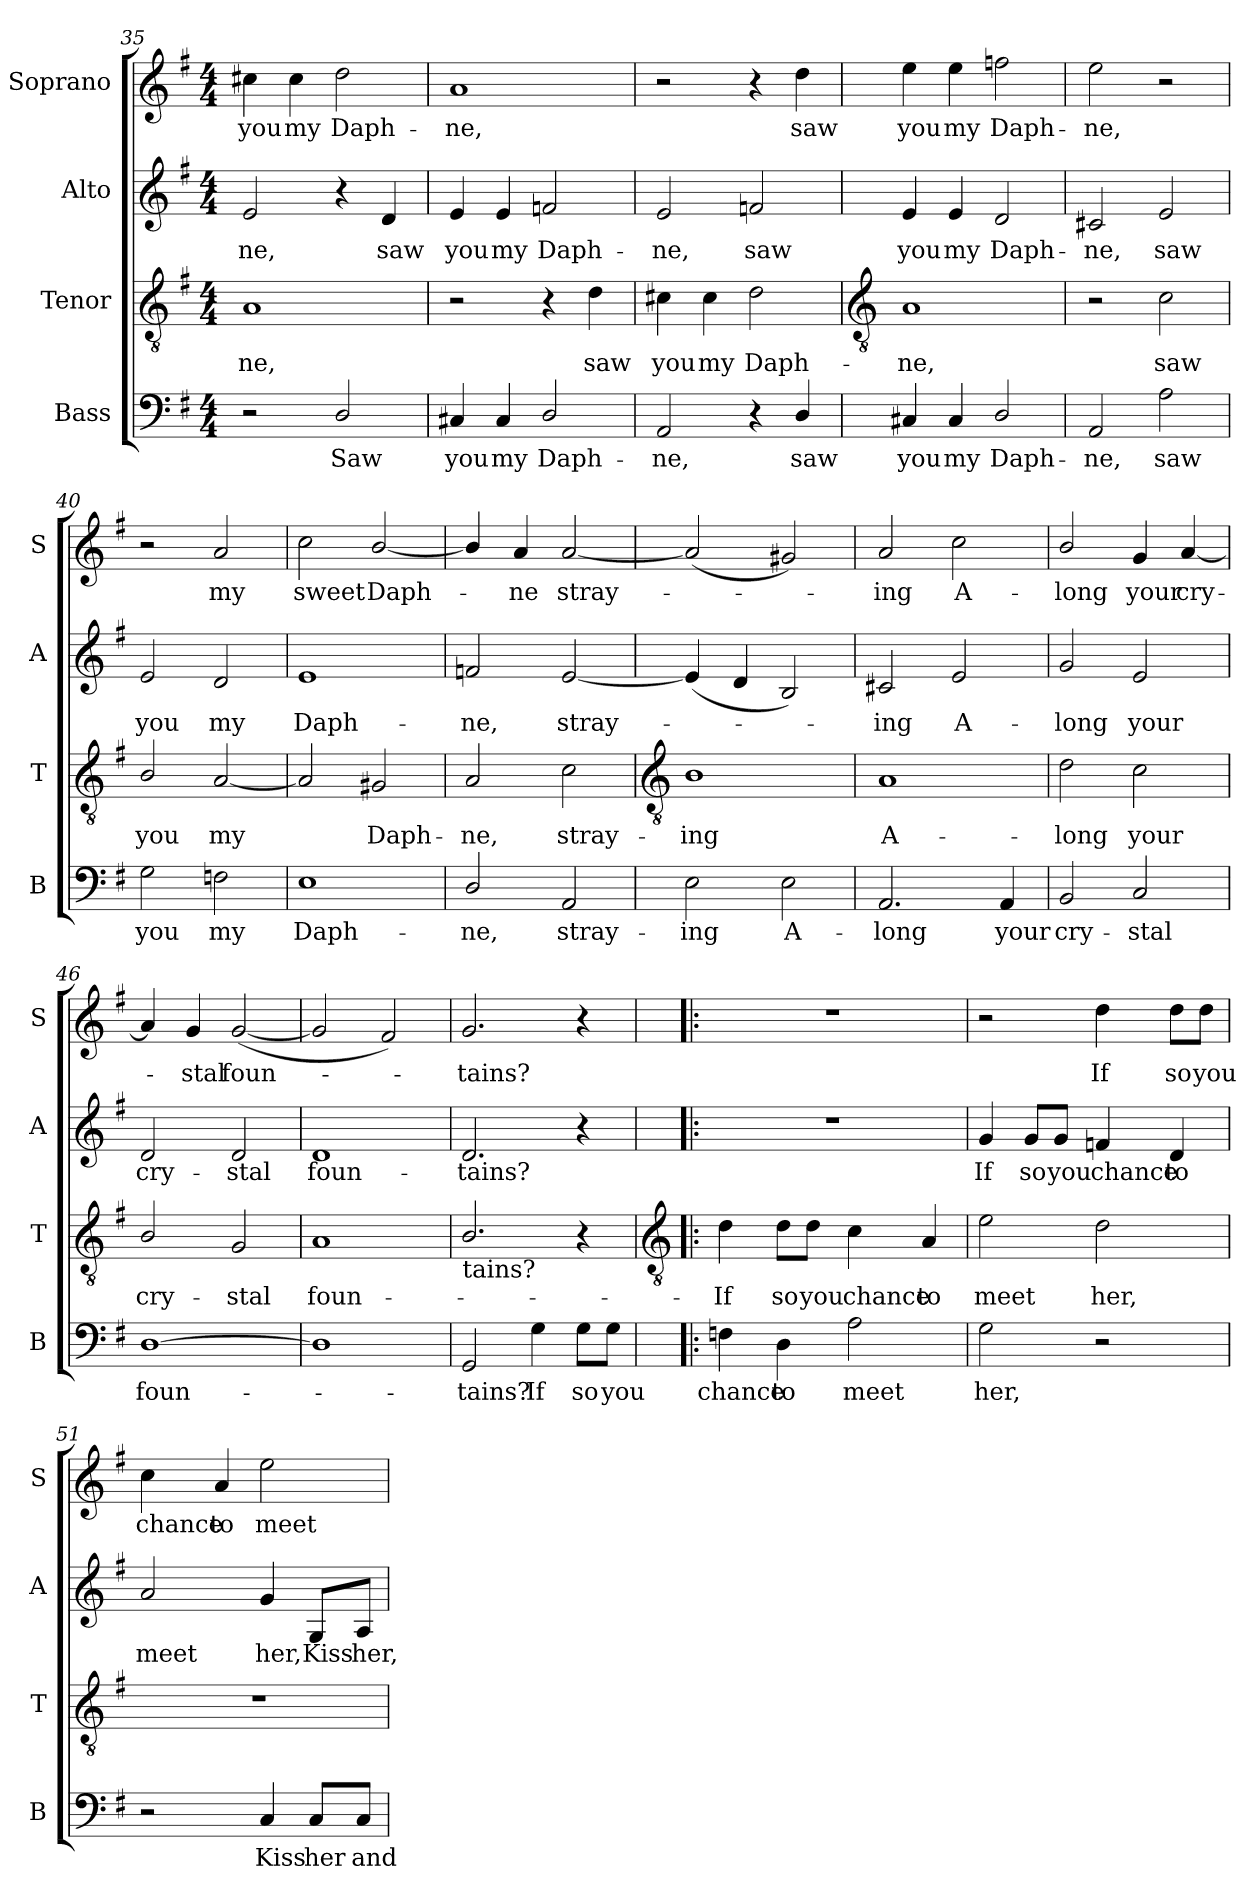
**kern	**text	**kern	**text	**kern	**text	**kern	**text
*part4	*part4	*part3	*part3	*part2	*part2	*part1	*part1
*staff4	*staff4	*staff3	*staff3	*staff2	*staff2	*staff1	*staff1
*I"Bass	*	*I"Tenor	*	*I"Alto	*	*I"Soprano	*
*I'B	*	*I'T	*	*I'A	*	*I'S	*
*clefF4	*	*clefGv2	*	*clefG2	*	*clefG2	*
*k[f#]	*	*k[f#]	*	*k[f#]	*	*k[f#]	*
*G:	*	*G:	*	*G:	*	*G:	*
*M4/4	*	*M4/4	*	*M4/4	*	*M4/4	*
=35	=35	=35	=35	=35	=35	=35	=35
!	!	!	!LO:LY:b	!	!LO:LY:b	!	!LO:LY:b
2r	.	1A	-ne,	2e	-ne,	4cc#X	you
!	!	!	!	!	!	!	!LO:LY:b
.	.	.	.	.	.	4cc#	my
!	!LO:LY:b	!	!	!	!	!	!LO:LY:b
2D/	Saw	.	.	4r	.	2dd	Daph-
!	!	!	!	!	!LO:LY:b	!	!
.	.	.	.	4d	saw	.	.
=36	=36	=36	=36	=36	=36	=36	=36
!	!LO:LY:b	!	!	!	!LO:LY:b	!	!LO:LY:b
4C#X	you	2r	.	4e	you	1a	-ne,
!	!LO:LY:b	!	!	!	!LO:LY:b	!	!
4C#	my	.	.	4e	my	.	.
!	!LO:LY:b	!	!	!	!LO:LY:b	!	!
2D/	Daph-	4r	.	2fn	Daph-	.	.
!	!	!	!LO:LY:b	!	!	!	!
.	.	4d	saw	.	.	.	.
=37	=37	=37	=37	=37	=37	=37	=37
!	!LO:LY:b	!	!LO:LY:b	!	!LO:LY:b	!	!
2AA	-ne,	4c#X	you	2e	-ne,	2r	.
!	!	!	!LO:LY:b	!	!	!	!
.	.	4c#	my	.	.	.	.
!	!	!	!LO:LY:b	!	!LO:LY:b	!	!
4r	.	2d	Daph-	2fn	saw	4r	.
!	!LO:LY:b	!	!	!	!	!	!LO:LY:b
4D/	saw	.	.	.	.	4dd	saw
!!LO:LB:g=z
=38	=38	=38	=38	=38	=38	=38	=38
*	*	*clefGv2	*	*	*	*	*
!	!LO:LY:b	!	!LO:LY:b	!	!LO:LY:b	!	!LO:LY:b
4C#X	you	1A	-ne,	4e	you	4ee	you
!	!LO:LY:b	!	!	!	!LO:LY:b	!	!LO:LY:b
4C#	my	.	.	4e	my	4ee	my
!	!LO:LY:b	!	!	!	!LO:LY:b	!	!LO:LY:b
2D/	Daph-	.	.	2d	Daph-	2ffn	Daph-
=39	=39	=39	=39	=39	=39	=39	=39
!	!LO:LY:b	!	!	!	!LO:LY:b	!	!LO:LY:b
2AA	-ne,	2r	.	2c#X	-ne,	2ee	-ne,
!	!LO:LY:b	!	!LO:LY:b	!	!LO:LY:b	!	!
2A	saw	2c	saw	2e	saw	2r	.
=40	=40	=40	=40	=40	=40	=40	=40
!	!LO:LY:b	!	!LO:LY:b	!	!LO:LY:b	!	!
2G	you	2B/	you	2e	you	2r	.
!	!LO:LY:b	!	!LO:LY:b	!	!LO:LY:b	!	!LO:LY:b
2Fn	my	[2A	my	2d	my	2a	my
=41	=41	=41	=41	=41	=41	=41	=41
!	!LO:LY:b	!	!	!	!LO:LY:b	!	!LO:LY:b
1E	Daph-	2A]	.	1e	Daph-	2cc	sweet
!	!	!	!LO:LY:b	!	!	!	!LO:LY:b
.	.	2G#X	Daph-	.	.	[2b/	Daph-
=42	=42	=42	=42	=42	=42	=42	=42
!	!LO:LY:b	!	!LO:LY:b	!	!LO:LY:b	!	!
2D/	-ne,	2A	-ne,	2fn	-ne,	4b/]	.
!	!	!	!	!	!	!	!LO:LY:b
.	.	.	.	.	.	4a	ne
!	!LO:LY:b	!	!LO:LY:b	!	!LO:LY:b	!	!LO:LY:b
2AA	stray-	2c	stray-	[2e	stray-	[2a	stray-
!!LO:LB:g=z
=43	=43	=43	=43	=43	=43	=43	=43
*	*	*clefGv2	*	*	*	*	*
!	!LO:LY:b	!	!LO:LY:b	!	!	!	!
2E	-ing	1B	-ing	(<4e]	.	(<2a]	.
.	.	.	.	4d	.	.	.
!	!LO:LY:b	!	!	!	!	!	!
2E	A-	.	.	2B)	.	2g#X)	.
=44	=44	=44	=44	=44	=44	=44	=44
!	!LO:LY:b	!	!LO:LY:b	!	!LO:LY:b	!	!LO:LY:b
2.AA	-long	1A	A-	2c#X	ing	2a	ing
!	!	!	!	!	!LO:LY:b	!	!LO:LY:b
.	.	.	.	2e	A-	2cc	A-
!	!LO:LY:b	!	!	!	!	!	!
4AA	your	.	.	.	.	.	.
=45	=45	=45	=45	=45	=45	=45	=45
!	!LO:LY:b	!	!LO:LY:b	!	!LO:LY:b	!	!LO:LY:b
2BB	cry-	2d	-long	2g	-long	2b/	-long
!	!LO:LY:b	!	!LO:LY:b	!	!LO:LY:b	!	!LO:LY:b
2C	-stal	2c	your	2e	your	4g	your
!	!	!	!	!	!	!	!LO:LY:b
.	.	.	.	.	.	[4a	cry-
=46	=46	=46	=46	=46	=46	=46	=46
!	!LO:LY:b	!	!LO:LY:b	!	!LO:LY:b	!	!
[1D	foun-	2B/	cry-	2d	cry-	4a]	.
!	!	!	!	!	!	!	!LO:LY:b
.	.	.	.	.	.	4g	stal
!	!	!	!LO:LY:b	!	!LO:LY:b	!	!LO:LY:b
.	.	2G	-stal	2d	-stal	(<[2g	foun-
=47	=47	=47	=47	=47	=47	=47	=47
!	!	!	!LO:LY:b	!	!LO:LY:b	!	!
1D]	.	1A	foun-	1d	foun-	2g]	.
.	.	.	.	.	.	2f#)	.
=48	=48	=48	=48	=48	=48	=48	=48
!	!	!LO:TX:b:t=tains?	!	!	!	!	!
!	!LO:LY:b	!	!	!	!LO:LY:b	!	!LO:LY:b
2GG	tains?	2.B/	.	2.d	-tains?	2.g	tains?
!	!LO:LY:b	!	!	!	!	!	!
4G	If	.	.	.	.	.	.
!	!LO:LY:b	!	!	!	!	!	!
8G\L	so	4r	.	4r	.	4r	.
!	!LO:LY:b	!	!	!	!	!	!
8G\J	you	.	.	.	.	.	.
!!LO:LB:g=z
=49!|:	=49!|:	=49!|:	=49!|:	=49!|:	=49!|:	=49!|:	=49!|:
*	*	*clefGv2	*	*	*	*	*
!	!LO:LY:b	!	!LO:LY:b	!	!	!	!
4Fn	chance	4d	-If	1r	.	1r	.
!	!LO:LY:b	!	!LO:LY:b	!	!	!	!
4D	to	8d\L	so	.	.	.	.
!	!	!	!LO:LY:b	!	!	!	!
.	.	8d\J	you	.	.	.	.
!	!LO:LY:b	!	!LO:LY:b	!	!	!	!
2A	meet	4c	chance	.	.	.	.
!	!	!	!LO:LY:b	!	!	!	!
.	.	4A	to	.	.	.	.
=50	=50	=50	=50	=50	=50	=50	=50
!	!LO:LY:b	!	!LO:LY:b	!	!LO:LY:b	!	!
2G	her,	2e	meet	4g	If	2r	.
!	!	!	!	!	!LO:LY:b	!	!
.	.	.	.	8g/L	so	.	.
!	!	!	!	!	!LO:LY:b	!	!
.	.	.	.	8g/J	you	.	.
!	!	!	!LO:LY:b	!	!LO:LY:b	!	!LO:LY:b
2r	.	2d	her,	4fn	chance	4dd	If
!	!	!	!	!	!LO:LY:b	!	!LO:LY:b
.	.	.	.	4d	to	8dd\L	so
!	!	!	!	!	!	!	!LO:LY:b
.	.	.	.	.	.	8dd\J	you
=51	=51	=51	=51	=51	=51	=51	=51
!	!	!	!	!	!LO:LY:b	!	!LO:LY:b
2r	.	1r	.	2a	meet	4cc	chance
!	!	!	!	!	!	!	!LO:LY:b
.	.	.	.	.	.	4a	to
!	!LO:LY:b	!	!	!	!LO:LY:b	!	!LO:LY:b
4C	Kiss	.	.	4g	her,	2ee	meet
!	!LO:LY:b	!	!	!	!LO:LY:b	!	!
8C/L	her	.	.	8G/L	Kiss	.	.
!	!LO:LY:b	!	!	!	!LO:LY:b	!	!
8C/J	and	.	.	8A/J	her,	.	.
=	=	=	=	=	=	=	=
*-	*-	*-	*-	*-	*-	*-	*-
